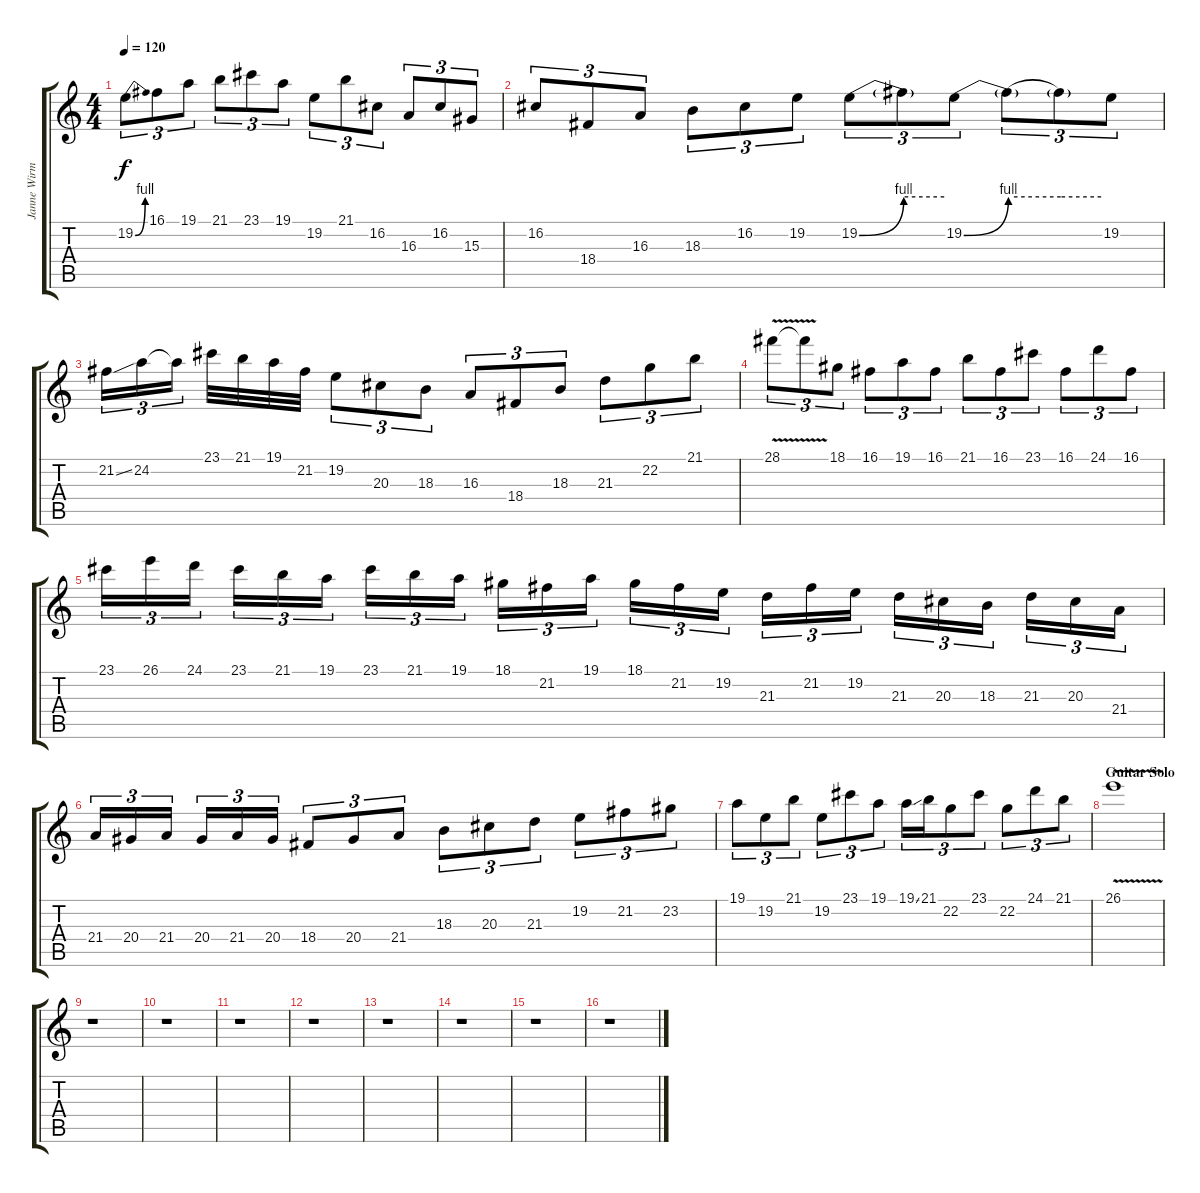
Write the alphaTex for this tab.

\track ("Janne Wirman [Rythm / Solo Keyboard]" "Janne Wirm") {instrument stringensemble1}
\staff {score tabs}
\tuning (D4 A3 F3 C3 G2 C2) {hide}
\ts (4 4)
\tempo 120
\clef g2
\ks c
19.2{be (bend 0 0 60 4)}.8{tu (3 2) dy f} 16.1.8{tu (3 2)} 19.1.8{tu (3 2)} 21.1.8{tu (3 2)} 23.1.8{tu (3 2)} 19.1.8{tu (3 2)} 19.2.8{tu (3 2)} 21.1.8{tu (3 2)} 16.2.8{tu (3 2)} 16.3.8{tu (3 2)} 16.2.8{tu (3 2)} 15.3.8{tu (3 2)} |
16.2.8{tu (3 2)} 18.4.8{tu (3 2)} 16.3.8{tu (3 2)} 18.3.8{tu (3 2)} 16.2.8{tu (3 2)} 19.2.8{tu (3 2)} 19.2{be (bend 0 0 60 4)}.8{tu (3 2)} 19.2{be (hold 0 4 60 4) t}.8{tu (3 2)} 19.2{be (bend 0 0 60 4)}.8{tu (3 2)} 19.2{be (hold 0 4 60 4) t}.8{tu (3 2)} 19.2{be (hold 0 4 60 4) t}.8{tu (3 2)} 19.2.8{tu (3 2)} |
21.2{ss}.16{tu (3 2)} 24.2.16{tu (3 2)} 24.2{t}.16{tu (3 2)} 23.1.32 21.1.32 19.1.32 21.2.32 19.2.8{tu (3 2)} 20.3.8{tu (3 2)} 18.3.8{tu (3 2)} 16.3.8{tu (3 2)} 18.4.8{tu (3 2)} 18.3.8{tu (3 2)} 21.3.8{tu (3 2)} 22.2.8{tu (3 2)} 21.1.8{tu (3 2)} |
28.1{v}.8{tu (3 2)} 28.1{v t}.8{tu (3 2)} 18.1.8{tu (3 2)} 16.1.8{tu (3 2)} 19.1.8{tu (3 2)} 16.1.8{tu (3 2)} 21.1.8{tu (3 2)} 16.1.8{tu (3 2)} 23.1.8{tu (3 2)} 16.1.8{tu (3 2)} 24.1.8{tu (3 2)} 16.1.8{tu (3 2)} |
23.1.16{tu (3 2)} 26.1.16{tu (3 2)} 24.1.16{tu (3 2)} 23.1.16{tu (3 2)} 21.1.16{tu (3 2)} 19.1.16{tu (3 2)} 23.1.16{tu (3 2)} 21.1.16{tu (3 2)} 19.1.16{tu (3 2)} 18.1.16{tu (3 2)} 21.2.16{tu (3 2)} 19.1.16{tu (3 2)} 18.1.16{tu (3 2)} 21.2.16{tu (3 2)} 19.2.16{tu (3 2)} 21.3.16{tu (3 2)} 21.2.16{tu (3 2)} 19.2.16{tu (3 2)} 21.3.16{tu (3 2)} 20.3.16{tu (3 2)} 18.3.16{tu (3 2)} 21.3.16{tu (3 2)} 20.3.16{tu (3 2)} 21.4.16{tu (3 2)} |
21.4.16{tu (3 2)} 20.4.16{tu (3 2)} 21.4.16{tu (3 2)} 20.4.16{tu (3 2)} 21.4.16{tu (3 2)} 20.4.16{tu (3 2)} 18.4.8{tu (3 2)} 20.4.8{tu (3 2)} 21.4.8{tu (3 2)} 18.3.8{tu (3 2)} 20.3.8{tu (3 2)} 21.3.8{tu (3 2)} 19.2.8{tu (3 2)} 21.2.8{tu (3 2)} 23.2.8{tu (3 2)} |
19.1.8{tu (3 2)} 19.2.8{tu (3 2)} 21.1.8{tu (3 2)} 19.2.8{tu (3 2)} 23.1.8{tu (3 2)} 19.1.8{tu (3 2)} 19.1{ss}.16{tu (3 2)} 21.1.16{tu (3 2)} 22.2.8{tu (3 2)} 23.1.8{tu (3 2)} 22.2.8{tu (3 2)} 24.1.8{tu (3 2)} 21.1.8{tu (3 2)} |
\section ("" "Guitar Solo")
26.1{v}.1 |
r.1 |
r.1 |
r.1 |
r.1 |
r.1 |
r.1 |
r.1 |
r.1
